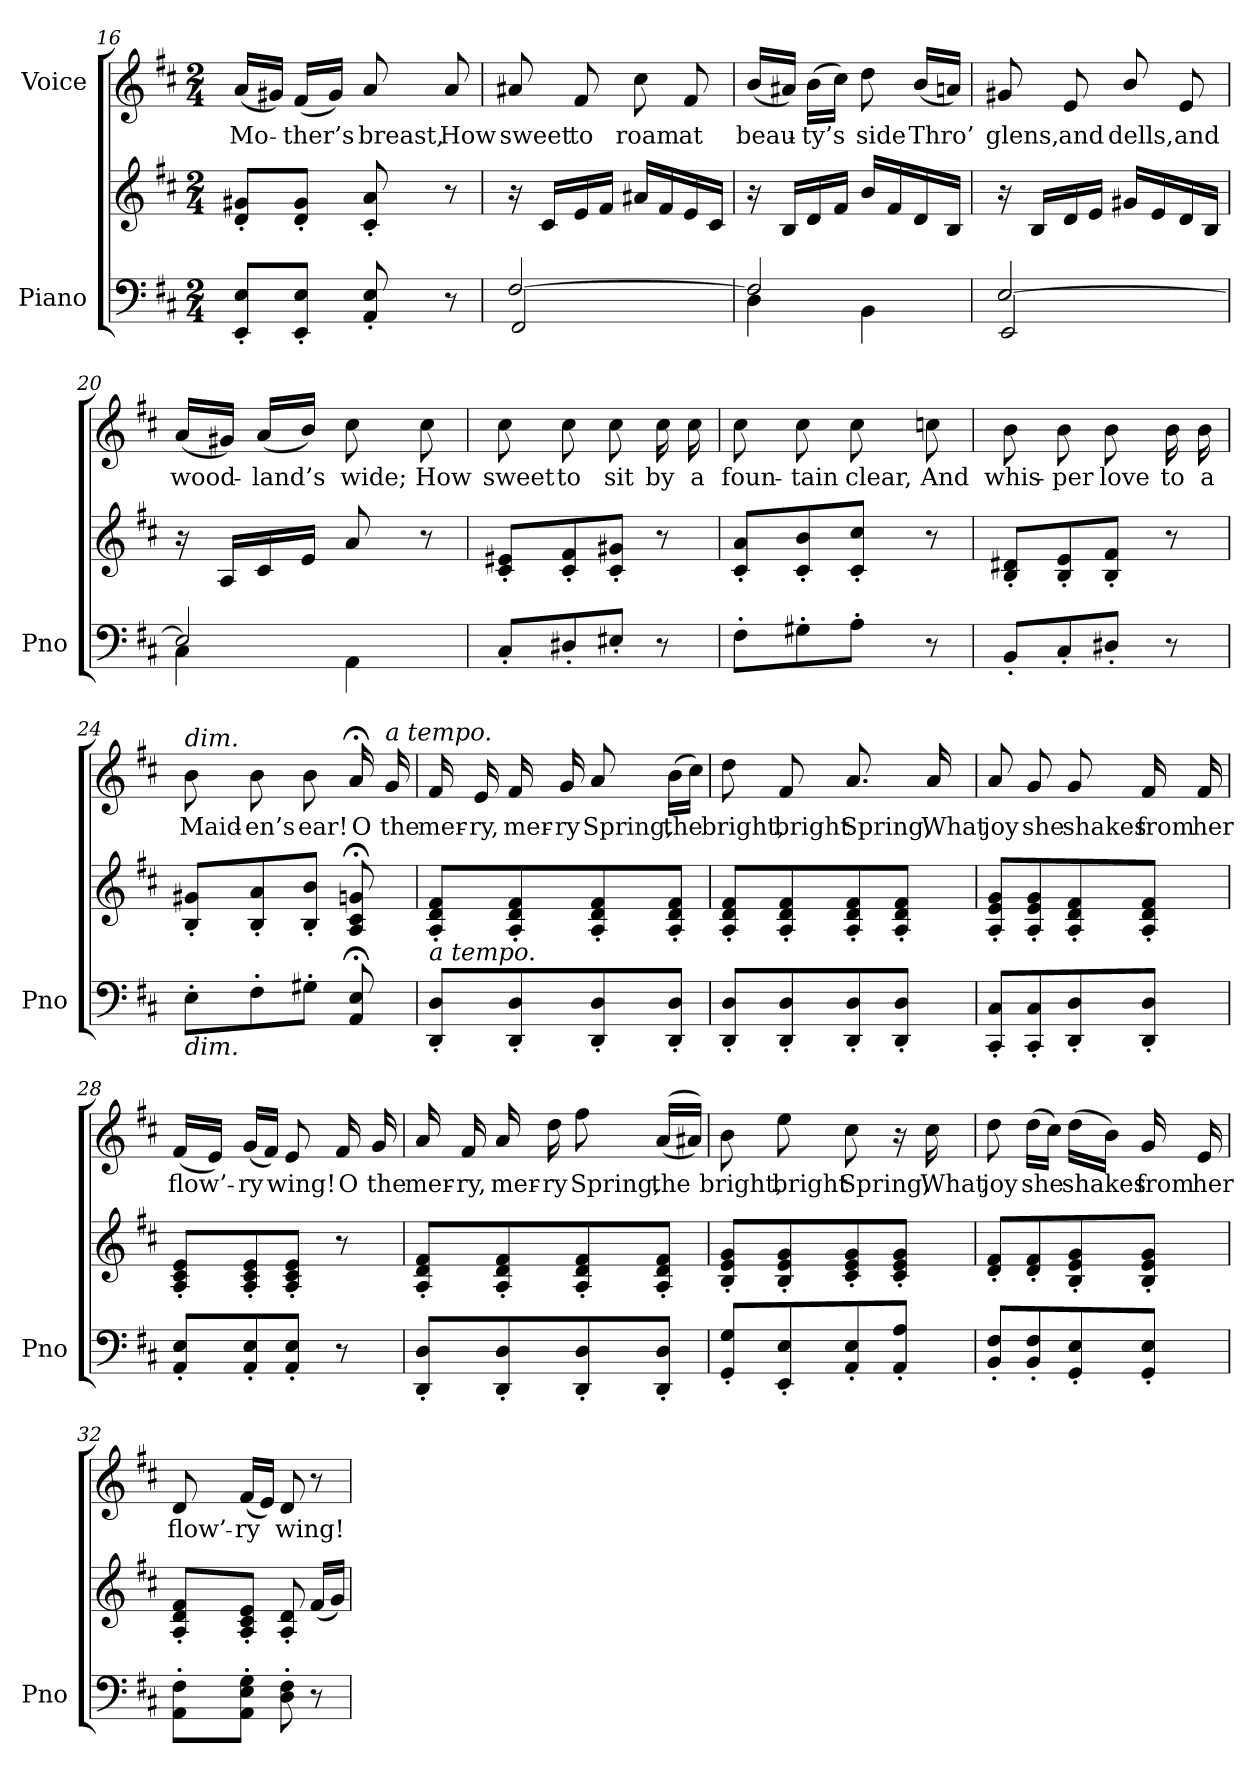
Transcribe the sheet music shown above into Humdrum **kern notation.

**kern	**kern	**kern	**text
*part2	*part2	*part1	*part1
*staff3	*staff2	*staff1	*staff1
*I"Piano	*	*I"Voice	*
*I'Pno	*	*	*
*clefF4	*clefG2	*clefG2	*
*k[f#c#]	*k[f#c#]	*k[f#c#]	*
*M2/4	*M2/4	*M2/4	*
=16	=16	=16	=16
8EE/' 8E/'L	8d/' 8g#X/'L	(16a/LL	Mo-
.	.	16g#X/JJ)	.
8EE/' 8E/'J	8d/' 8g#/'J	(16f#/LL	-ther’s
.	.	16g#/JJ)	.
8AA/' 8E/'	8c#/' 8a/'	8a/	breast,
8r	8r	8a/	How
=17	=17	=17	=17
*^	*	*	*
[2F#/	2FF#/	16r	8a#X/	sweet
.	.	16c#/LL	.	.
.	.	16e/	8f#/	to
.	.	16f#/JJ	.	.
.	.	16a#X/LL	8cc#\	roam
.	.	16f#/	.	.
.	.	16e/	8f#/	at
.	.	16c#/JJ	.	.
=18	=18	=18	=18	=18
2F#/]	4D\	16r	(16b/LL	beau-
.	.	16B/LL	16a#X/JJ)	.
.	.	16d/	(16b\LL	-ty’s
.	.	16f#/JJ	16cc#\JJ)	.
.	4BB\	16b/LL	8dd\	side
.	.	16f#/	.	.
.	.	16d/	(16b/LL	Thro’
.	.	16B/JJ	16an/JJ)	.
=19	=19	=19	=19	=19
[2E/	2EE/	16r	8g#X/	glens,
.	.	16B/LL	.	.
.	.	16d/	8e/	and
.	.	16e/JJ	.	.
.	.	16g#X/LL	8b/	dells,
.	.	16e/	.	.
.	.	16d/	8e/	and
.	.	16B/JJ	.	.
=20	=20	=20	=20	=20
2E/]	4C#\	16r	(16a/LL	wood-
.	.	16A/LL	16g#X/JJ)	.
.	.	16c#/	(16a/LL	-land’s
.	.	16e/JJ	16b/JJ)	.
.	4AA\	8a/	8cc#\	wide;
.	.	8r	8cc#\	How
*v	*v	*	*	*
=21	=21	=21	=21
8C#'/L	8c#/' 8e#X/'L	8cc#\	sweet
8D#X'/	8c#/' 8f#/'	8cc#\	to
8E#X'/J	8c#/' 8g#X/'J	8cc#\	sit
8r	8r	16cc#\	by
.	.	16cc#\	a
=22	=22	=22	=22
8F#'\L	8c#/' 8a/'L	8cc#\	foun-
8G#X'\	8c#/' 8b/'	8cc#\	-tain
8A'\J	8c#/' 8cc#/'J	8cc#\	clear,
8r	8r	8ccn\	And
=23	=23	=23	=23
8BB'/L	8B/' 8d#X/'L	8b\	whis-
8C#'/	8B/' 8e/'	8b\	-per
8D#X'/J	8B/' 8f#/'J	8b\	love
8r	8r	16b\	to
.	.	16b\	a
=24	=24	=24	=24
!	!	!LO:TX:a:i:t=dim.	!
!LO:TX:b:i:t=dim.	!	!	!
8E'\L	8B/' 8g#X/'L	8b\	Maid-
8F#'\	8B/' 8a/'	8b\	-en’s
8G#X'\J	8B/' 8b/'J	8b\	ear!
8AA/; 8E/;	8A/;< 8c#/;< 8gn/;<	16a;</	O
!	!	!LO:TX:a:i:t=a tempo.	!
.	.	16g/	the
=25	=25	=25	=25
!LO:TX:i:t=a tempo.	!	!	!
8DD/' 8D/'L	8A/' 8d/' 8f#/'L	16f#/	mer-
.	.	16e/	-ry,
8DD/' 8D/'	8A/' 8d/' 8f#/'	16f#/	mer-
.	.	16g/	-ry
8DD/' 8D/'	8A/' 8d/' 8f#/'	8a/	Spring,
8DD/' 8D/'J	8A/' 8d/' 8f#/'J	(16b\LL	the
.	.	16cc#\JJ)	.
=26	=26	=26	=26
8DD/' 8D/'L	8A/' 8d/' 8f#/'L	8dd\	bright,
8DD/' 8D/'	8A/' 8d/' 8f#/'	8f#/	bright
8DD/' 8D/'	8A/' 8d/' 8f#/'	8.a/	Spring,
8DD/' 8D/'J	8A/' 8d/' 8f#/'J	.	.
.	.	16a/	What
=27	=27	=27	=27
8CC#/' 8C#/'L	8A/' 8e/' 8g/'L	8a/	joy
8CC#/' 8C#/'	8A/' 8e/' 8g/'	8g/	she
8DD/' 8D/'	8A/' 8d/' 8f#/'	8g/	shakes
8DD/' 8D/'J	8A/' 8d/' 8f#/'J	16f#/	from
.	.	16f#/	her
=28	=28	=28	=28
8AA/' 8E/'L	8A/' 8c#/' 8e/'L	(16f#/LL	flow’-
.	.	16e/JJ)	.
8AA/' 8E/'	8A/' 8c#/' 8e/'	(16g/LL	-ry
.	.	16f#/JJ)	.
8AA/' 8E/'J	8A/' 8c#/' 8e/'J	8e/	wing!
8r	8r	16f#/	O
.	.	16g/	the
=29	=29	=29	=29
8DD/' 8D/'L	8A/' 8d/' 8f#/'L	16a/	mer-
.	.	16f#/	-ry,
8DD/' 8D/'	8A/' 8d/' 8f#/'	16a/	mer-
.	.	16dd\	-ry
8DD/' 8D/'	8A/' 8d/' 8f#/'	8ff#\	Spring,
8DD/' 8D/'J	8A/' 8d/' 8f#/'J	((16a/LL	the
.	.	16a#X/JJ))	.
=30	=30	=30	=30
8GG/' 8G/'L	8B/' 8e/' 8g/'L	8b\	bright,
8EE/' 8E/'	8B/' 8e/' 8g/'	8ee\	bright
8AA/' 8E/'	8c#/' 8e/' 8g/'	8cc#\	Spring,
8AA/' 8A/'J	8c#/' 8e/' 8g/'J	16r	.
.	.	16cc#\	What
=31	=31	=31	=31
8BB/' 8F#/'L	8d/' 8f#/'L	8dd\	joy
8BB/' 8F#/'	8d/' 8f#/'	(16dd\LL	she
.	.	16cc#\JJ)	.
8GG/' 8E/'	8B/' 8e/' 8g/'	(16dd\LL	shakes
.	.	16b\JJ)	.
8GG/' 8E/'J	8B/' 8e/' 8g/'J	16g/	from
.	.	16e/	her
=32	=32	=32	=32
8AA\' 8F#\'L	8A/' 8d/' 8f#/'L	8d/	flow’-
8AA\' 8E\' 8G\'J	8A/' 8c#/' 8e/'J	(16f#/LL	-ry
.	.	16e/JJ)	.
8D\' 8F#\'	8A/' 8d/'	8d/	wing!
8r	(16f#/LL	8r	.
.	16g/JJ)	.	.
=	=	=	=
*-	*-	*-	*-
